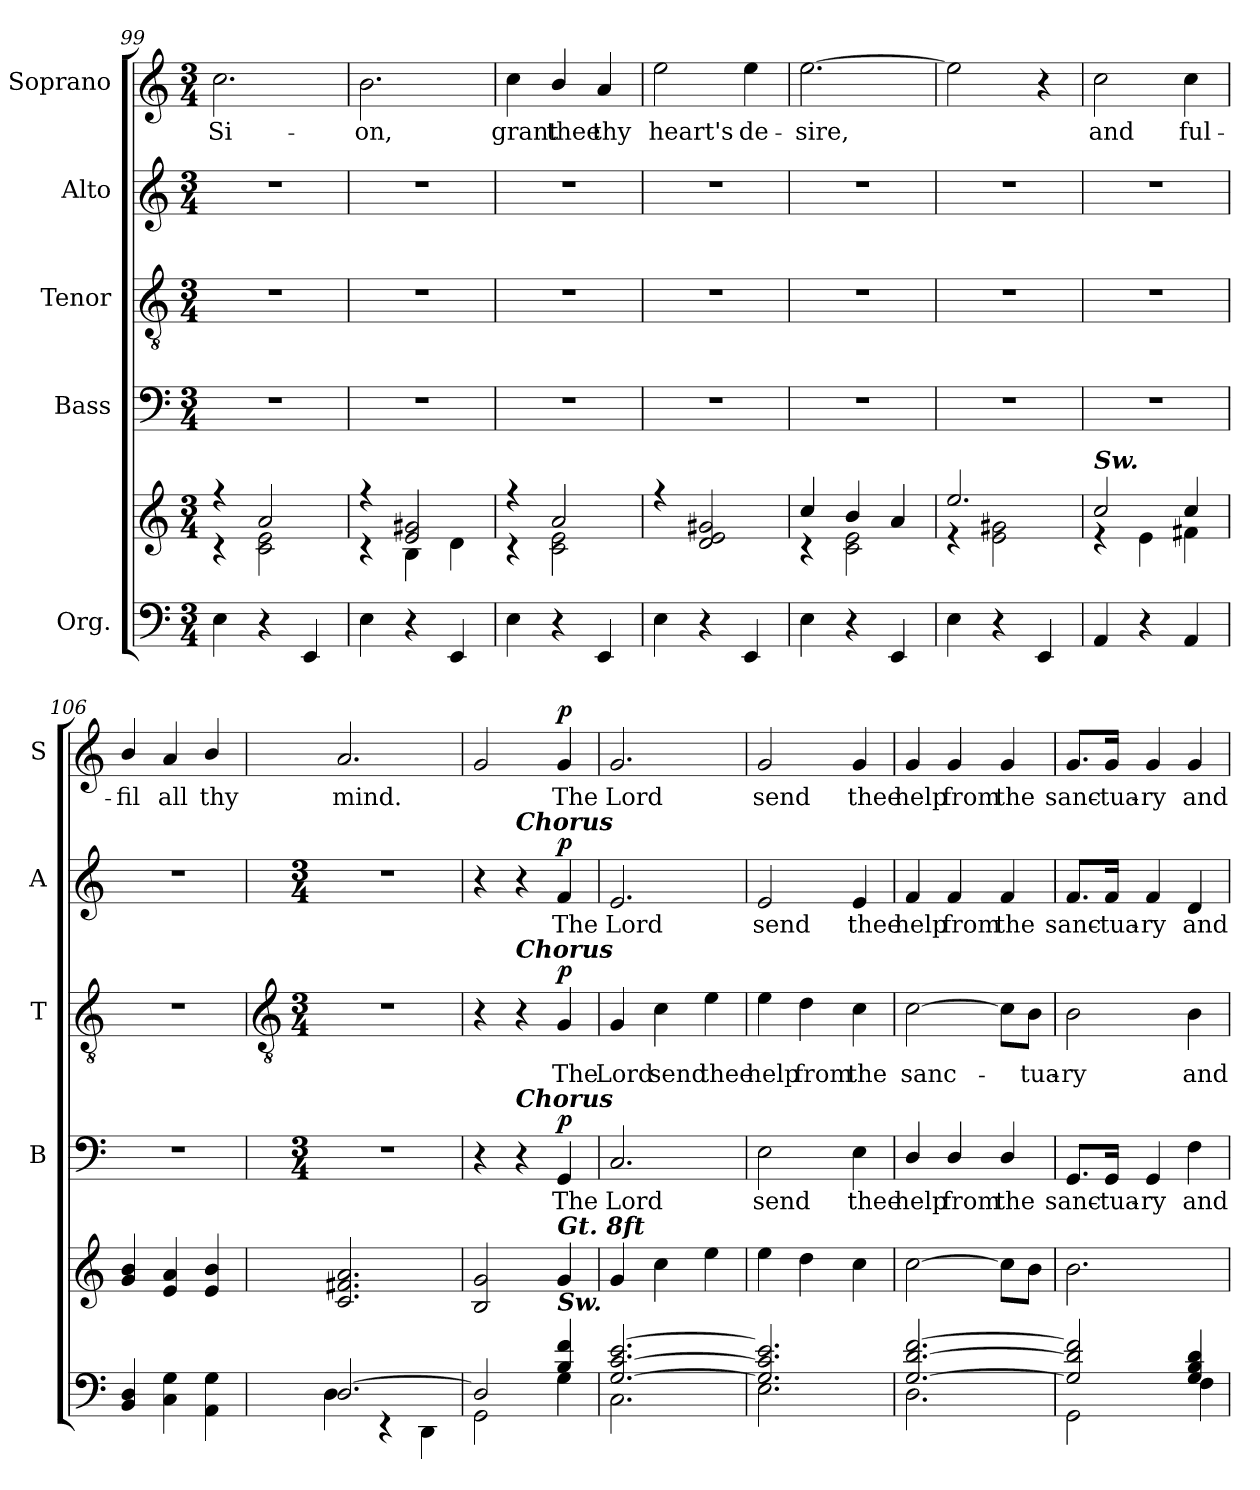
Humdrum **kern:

**kern	**kern	**kern	**text	**dynam	**kern	**text	**dynam	**kern	**text	**dynam	**kern	**text	**dynam
*part5	*part5	*part4	*part4	*part4	*part3	*part3	*part3	*part2	*part2	*part2	*part1	*part1	*part1
*staff6	*staff5	*staff4	*staff4	*staff4	*staff3	*staff3	*staff3	*staff2	*staff2	*staff2	*staff1	*staff1	*staff1
*I"Org.	*	*I"Bass	*	*	*I"Tenor	*	*	*I"Alto	*	*	*I"Soprano	*	*
*	*	*I'B	*	*	*I'T	*	*	*I'A	*	*	*I'S	*	*
*clefF4	*clefG2	*clefF4	*	*	*clefGv2	*	*	*clefG2	*	*	*clefG2	*	*
*k[]	*k[]	*k[]	*	*	*k[]	*	*	*k[]	*	*	*k[]	*	*
*C:	*C:	*C:	*	*	*C:	*	*	*C:	*	*	*C:	*	*
*M3/4	*M3/4	*M3/4	*	*	*M3/4	*	*	*M3/4	*	*	*M3/4	*	*
=99	=99	=99	=99	=99	=99	=99	=99	=99	=99	=99	=99	=99	=99
*	*^	*	*	*	*	*	*	*	*	*	*	*	*
!	!	!	!	!	!	!	!	!	!	!	!	!	!LO:LY:b	!
4E	4r	4r	2.r	.	.	2.r	.	.	2.r	.	.	2.cc	Si-	.
4r	2a	2c\ 2e\	.	.	.	.	.	.	.	.	.	.	.	.
4EE	.	.	.	.	.	.	.	.	.	.	.	.	.	.
=100	=100	=100	=100	=100	=100	=100	=100	=100	=100	=100	=100	=100	=100	=100
!	!	!	!	!	!	!	!	!	!	!	!	!	!LO:LY:b	!
4E	4r	4r	2.r	.	.	2.r	.	.	2.r	.	.	2.b	-on,	.
4r	2e 2g#X	4B\	.	.	.	.	.	.	.	.	.	.	.	.
4EE	.	4d\	.	.	.	.	.	.	.	.	.	.	.	.
=101	=101	=101	=101	=101	=101	=101	=101	=101	=101	=101	=101	=101	=101	=101
!	!	!	!	!	!	!	!	!	!	!	!	!	!LO:LY:b	!
4E	4r	4r	2.r	.	.	2.r	.	.	2.r	.	.	4cc	grant	.
!	!	!	!	!	!	!	!	!	!	!	!	!	!LO:LY:b	!
4r	2a	2c\ 2e\	.	.	.	.	.	.	.	.	.	4b/	thee	.
!	!	!	!	!	!	!	!	!	!	!	!	!	!LO:LY:b	!
4EE	.	.	.	.	.	.	.	.	.	.	.	4a	thy	.
=102	=102	=102	=102	=102	=102	=102	=102	=102	=102	=102	=102	=102	=102	=102
!	!	!LO:N:vis=1	!	!	!	!	!	!	!	!	!	!	!LO:LY:b	!
4E	4r	2.ryy	2.r	.	.	2.r	.	.	2.r	.	.	2ee	heart's	.
4r	2d 2e 2g#X	.	.	.	.	.	.	.	.	.	.	.	.	.
!	!	!	!	!	!	!	!	!	!	!	!	!	!LO:LY:b	!
4EE	.	.	.	.	.	.	.	.	.	.	.	4ee	de-	.
=103	=103	=103	=103	=103	=103	=103	=103	=103	=103	=103	=103	=103	=103	=103
!	!	!	!	!	!	!	!	!	!	!	!	!	!LO:LY:b	!
4E	4cc/	4r	2.r	.	.	2.r	.	.	2.r	.	.	[2.ee	-sire,	.
4r	4b/	2c\ 2e\	.	.	.	.	.	.	.	.	.	.	.	.
4EE	4a	.	.	.	.	.	.	.	.	.	.	.	.	.
=104	=104	=104	=104	=104	=104	=104	=104	=104	=104	=104	=104	=104	=104	=104
4E	2.ee/	4r	2.r	.	.	2.r	.	.	2.r	.	.	2ee]	.	.
4r	.	2e\ 2g#X\	.	.	.	.	.	.	.	.	.	.	.	.
4EE	.	.	.	.	.	.	.	.	.	.	.	4r	.	.
=105	=105	=105	=105	=105	=105	=105	=105	=105	=105	=105	=105	=105	=105	=105
!	!LO:TX:a:Bi:t=Sw.	!	!	!	!	!	!	!	!	!	!	!	!	!
!	!	!	!	!	!	!	!	!	!	!	!	!	!LO:LY:b	!
4AA/	2cc/	4r	2.r	.	.	2.r	.	.	2.r	.	.	2cc	and	.
4r	.	4e\	.	.	.	.	.	.	.	.	.	.	.	.
!	!	!	!	!	!	!	!	!	!	!	!	!	!LO:LY:b	!
4AA/	4cc/	4f#X\	.	.	.	.	.	.	.	.	.	4cc	ful-	.
=106	=106	=106	=106	=106	=106	=106	=106	=106	=106	=106	=106	=106	=106	=106
!	!	!LO:N:vis=1	!	!	!	!	!	!	!	!	!	!	!LO:LY:b	!
4BB 4D	4g 4b	2.ryy	2.r	.	.	2.r	.	.	2.r	.	.	4b/	-fil	.
!	!	!	!	!	!	!	!	!	!	!	!	!	!LO:LY:b	!
4C 4G	4e 4a	.	.	.	.	.	.	.	.	.	.	4a	all	.
!	!	!	!	!	!	!	!	!	!	!	!	!	!LO:LY:b	!
4AA 4G	4e 4b	.	.	.	.	.	.	.	.	.	.	4b/	thy	.
*	*v	*v	*	*	*	*	*	*	*	*	*	*	*	*
!!LO:LB:g=z
=107	=107	=107	=107	=107	=107	=107	=107	=107	=107	=107	=107	=107	=107
*	*	*	*	*	*clefGv2	*	*	*	*	*	*	*	*
*	*	*k[]	*	*	*k[]	*	*	*k[]	*	*	*	*	*
*	*	*C:	*	*	*C:	*	*	*C:	*	*	*	*	*
*	*	*M3/4	*	*	*M3/4	*	*	*M3/4	*	*	*	*	*
*^	*	*	*	*	*	*	*	*	*	*	*	*	*
!	!	!	!LO:N:vis=1	!	!	!LO:N:vis=1	!	!	!LO:N:vis=1	!	!	!	!LO:LY:b	!
[2.D/	4D	2.c 2.f#X 2.a	2.r	.	.	2.r	.	.	2.r	.	.	2.a	mind.	.
.	4r	.	.	.	.	.	.	.	.	.	.	.	.	.
.	4DD\	.	.	.	.	.	.	.	.	.	.	.	.	.
=108	=108	=108	=108	=108	=108	=108	=108	=108	=108	=108	=108	=108	=108	=108
2D/]	2GG\	2B 2g	4r	.	.	4r	.	.	4r	.	.	2g	.	.
!	!	!	!	!	!	!	!	!	!LO:TX:a:Bi:t=Chorus	!	!	!	!	!
!	!	!	!	!	!	!LO:TX:a:Bi:t=Chorus	!	!	!	!	!	!	!	!
!	!	!	!LO:TX:a:Bi:t=Chorus	!	!	!	!	!	!	!	!	!	!	!
.	.	.	4r	.	.	4r	.	.	4r	.	.	.	.	.
!	!	!LO:TX:a:Bi:t=Gt. 8ft	!	!	!	!	!	!	!	!	!	!	!	!
!LO:TX:a:Bi:t=Sw.	!	!	!	!	!	!	!	!	!	!	!	!	!	!
!	!	!	!	!LO:LY:b	!LO:DY:b	!	!LO:LY:b	!LO:DY:b	!	!LO:LY:b	!LO:DY:b	!	!LO:LY:b	!LO:DY:b
4B/ 4f/	4G	4g	4GG	The	p	4G	The	p	4f	The	p	4g	The	p
=109	=109	=109	=109	=109	=109	=109	=109	=109	=109	=109	=109	=109	=109	=109
!	!	!	!	!LO:LY:b	!	!	!LO:LY:b	!	!	!LO:LY:b	!	!	!LO:LY:b	!
[2.G/ [2.c/ [2.e/	2.C\	4g	2.C	Lord	.	4G	Lord	.	2.e	Lord	.	2.g	Lord	.
!	!	!	!	!	!	!	!LO:LY:b	!	!	!	!	!	!	!
.	.	4cc	.	.	.	4c	send	.	.	.	.	.	.	.
!	!	!	!	!	!	!	!LO:LY:b	!	!	!	!	!	!	!
.	.	4ee	.	.	.	4e	thee	.	.	.	.	.	.	.
=110	=110	=110	=110	=110	=110	=110	=110	=110	=110	=110	=110	=110	=110	=110
!	!	!	!	!LO:LY:b	!	!	!LO:LY:b	!	!	!LO:LY:b	!	!	!LO:LY:b	!
2.G/] 2.c/] 2.e/]	2.E	4ee	2E	send	.	4e	help	.	2e	send	.	2g	send	.
!	!	!	!	!	!	!	!LO:LY:b	!	!	!	!	!	!	!
.	.	4dd	.	.	.	4d	from	.	.	.	.	.	.	.
!	!	!	!	!LO:LY:b	!	!	!LO:LY:b	!	!	!LO:LY:b	!	!	!LO:LY:b	!
.	.	4cc	4E	thee	.	4c	the	.	4e	thee	.	4g	thee	.
=111	=111	=111	=111	=111	=111	=111	=111	=111	=111	=111	=111	=111	=111	=111
!	!	!	!	!LO:LY:b	!	!	!LO:LY:b	!	!	!LO:LY:b	!	!	!LO:LY:b	!
[2.G/ [2.d/ [2.f/	2.D	[2cc	4D/	help	.	[2c	sanc-	.	4f	help	.	4g	help	.
!	!	!	!	!LO:LY:b	!	!	!	!	!	!LO:LY:b	!	!	!LO:LY:b	!
.	.	.	4D/	from	.	.	.	.	4f	from	.	4g	from	.
!	!	!	!	!LO:LY:b	!	!	!	!	!	!LO:LY:b	!	!	!LO:LY:b	!
.	.	8ccL]	4D/	the	.	8c\L]	.	.	4f	the	.	4g	the	.
!	!	!	!	!	!	!	!LO:LY:b	!	!	!	!	!	!	!
.	.	8bJ	.	.	.	8B\J	tua-	.	.	.	.	.	.	.
=112	=112	=112	=112	=112	=112	=112	=112	=112	=112	=112	=112	=112	=112	=112
!	!	!	!	!LO:LY:b	!	!	!LO:LY:b	!	!	!LO:LY:b	!	!	!LO:LY:b	!
2G/] 2d/] 2f/]	2GG\	2.b	8.GG/L	sanc-	.	2B	-ry	.	8.f/L	sanc-	.	8.g/L	sanc-	.
!	!	!	!	!LO:LY:b	!	!	!	!	!	!LO:LY:b	!	!	!LO:LY:b	!
.	.	.	16GG/Jk	-tua-	.	.	.	.	16f/Jk	-tua-	.	16g/Jk	-tua-	.
!	!	!	!	!LO:LY:b	!	!	!	!	!	!LO:LY:b	!	!	!LO:LY:b	!
.	.	.	4GG	-ry	.	.	.	.	4f	-ry	.	4g	-ry	.
!	!	!	!	!LO:LY:b	!	!	!LO:LY:b	!	!	!LO:LY:b	!	!	!LO:LY:b	!
4G/ 4B/ 4d/	4F	.	4F	and	.	4B	and	.	4d	and	.	4g	and	.
*v	*v	*	*	*	*	*	*	*	*	*	*	*	*	*
=	=	=	=	=	=	=	=	=	=	=	=	=	=
*-	*-	*-	*-	*-	*-	*-	*-	*-	*-	*-	*-	*-	*-
